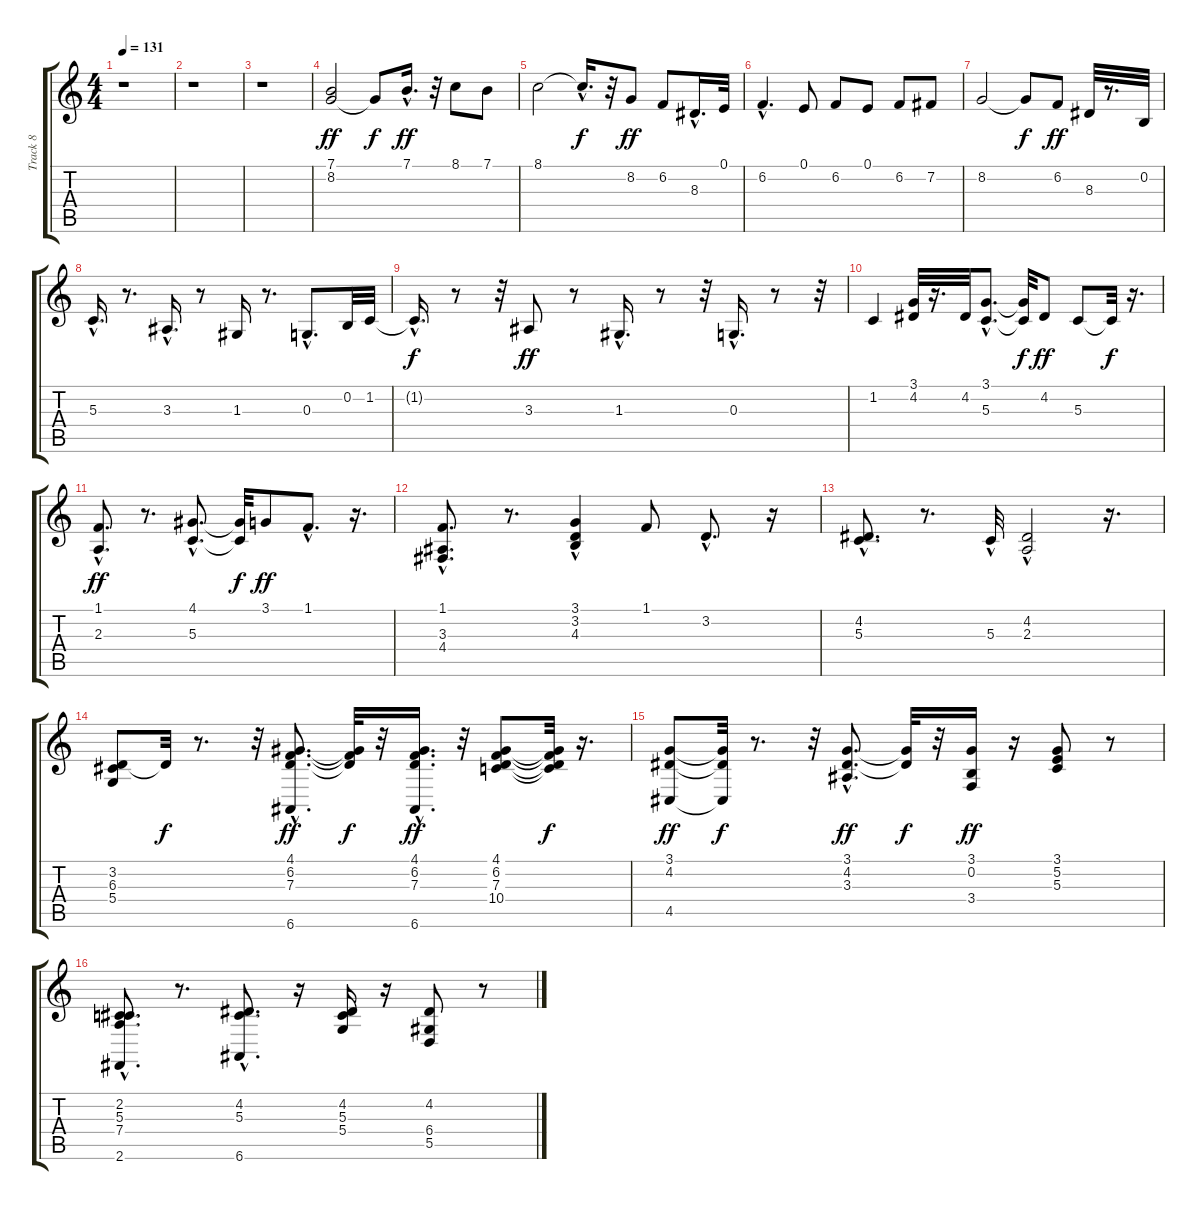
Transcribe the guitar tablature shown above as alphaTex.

\track ("Track 8" "Track 8") {instrument acousticgrandpiano}
\staff {score tabs}
\tuning (E4 B3 G3 D3 A2 E2) {hide}
\ts (4 4)
\tempo 131
\clef g2
\ks c
r.1{dy ff instrument acousticgrandpiano} |
r.1 |
r.1 |
(7.1 8.2).2 8.2{t}.8{dy f} 7.1{hac}.16{d dy ff} r.32 8.1.8 7.1.8 |
8.1.2 8.1{hac t}.16{d dy f} r.32 8.2.8{dy ff} 6.2.8 8.3{hac}.16{d} 0.1.32 |
6.2{hac}.4{d} 0.1.8 6.2.8 0.1.8 6.2.8 7.2.8 |
8.2.2 8.2{t}.8{dy f} 6.2.8{dy ff} 8.3.32 r.8{d} 0.2.32 |
5.3{hac}.16{d} r.8{d} 3.3{hac}.16{d} r.8 1.3.16 r.8{d} 0.3{hac}.8{d} 0.2.32 1.2.32 |
1.2{hac t}.16{d dy f} r.8 r.32 3.3.8{dy ff} r.8 1.3{hac}.16{d} r.8 r.32 0.3{hac}.16{d} r.8 r.32 |
1.2.4 (3.1 4.2).32 r.16{d} 4.2.32 (3.1{hac} 5.3{hac}).8{d} (3.1{t} 5.3{t}).32{dy f} 4.2.8{dy ff} 5.3.8 5.3{t}.32{dy f} r.16{d} |
(1.1{hac} 2.3{hac}).8{d dy ff} r.8{d} (4.1{hac} 5.3{hac}).8{d} (4.1{t} 5.3{t}).32{dy f} 3.1.8{dy ff} 1.1{hac}.8{d} r.16{d} |
(1.1{hac} 3.3{hac} 4.4).8{d} r.8{d} (3.1{hac} 3.2 4.3).4 1.1.8 3.2{hac}.8{d} r.16 |
(4.2{hac} 5.3{hac}).8{d} r.8{d} 5.3{hac}.32 (4.2 2.3{hac}).2 r.16{d} |
(3.2 6.3 5.4).8 3.2{t}.32{dy f} r.8{d} r.32 (4.1{hac} 6.2{hac} 7.3{hac} 6.6{hac}).8{d dy ff} (4.1{t} 6.2{t} 7.3{t}).32{dy f} r.32 (4.1{hac} 6.2{hac} 7.3{hac} 6.6{hac}).16{d dy ff} r.32 (4.1 6.2 7.3 10.4).8 (4.1{t} 6.2{t} 7.3{t} 10.4{t}).32{dy f} r.16{d} |
(3.1 4.2 4.5).8{dy ff} (3.1{t} 4.2{t} 4.5{t}).32{dy f} r.8{d} r.32 (3.1{hac} 4.2{hac} 3.3{hac}).8{d dy ff} (3.1{t} 4.2{t}).32{dy f} r.32 (3.1 0.2 3.4).16{dy ff} r.16 (3.1 5.2 5.3).8 r.8 |
(2.2 5.3{hac} 7.4 2.6).8{d} r.8{d} (4.2{hac} 5.3{hac} 6.6{hac}).8{d} r.16 (4.2 5.3 5.4).16 r.16 (4.2 6.4 5.5).8 r.8
